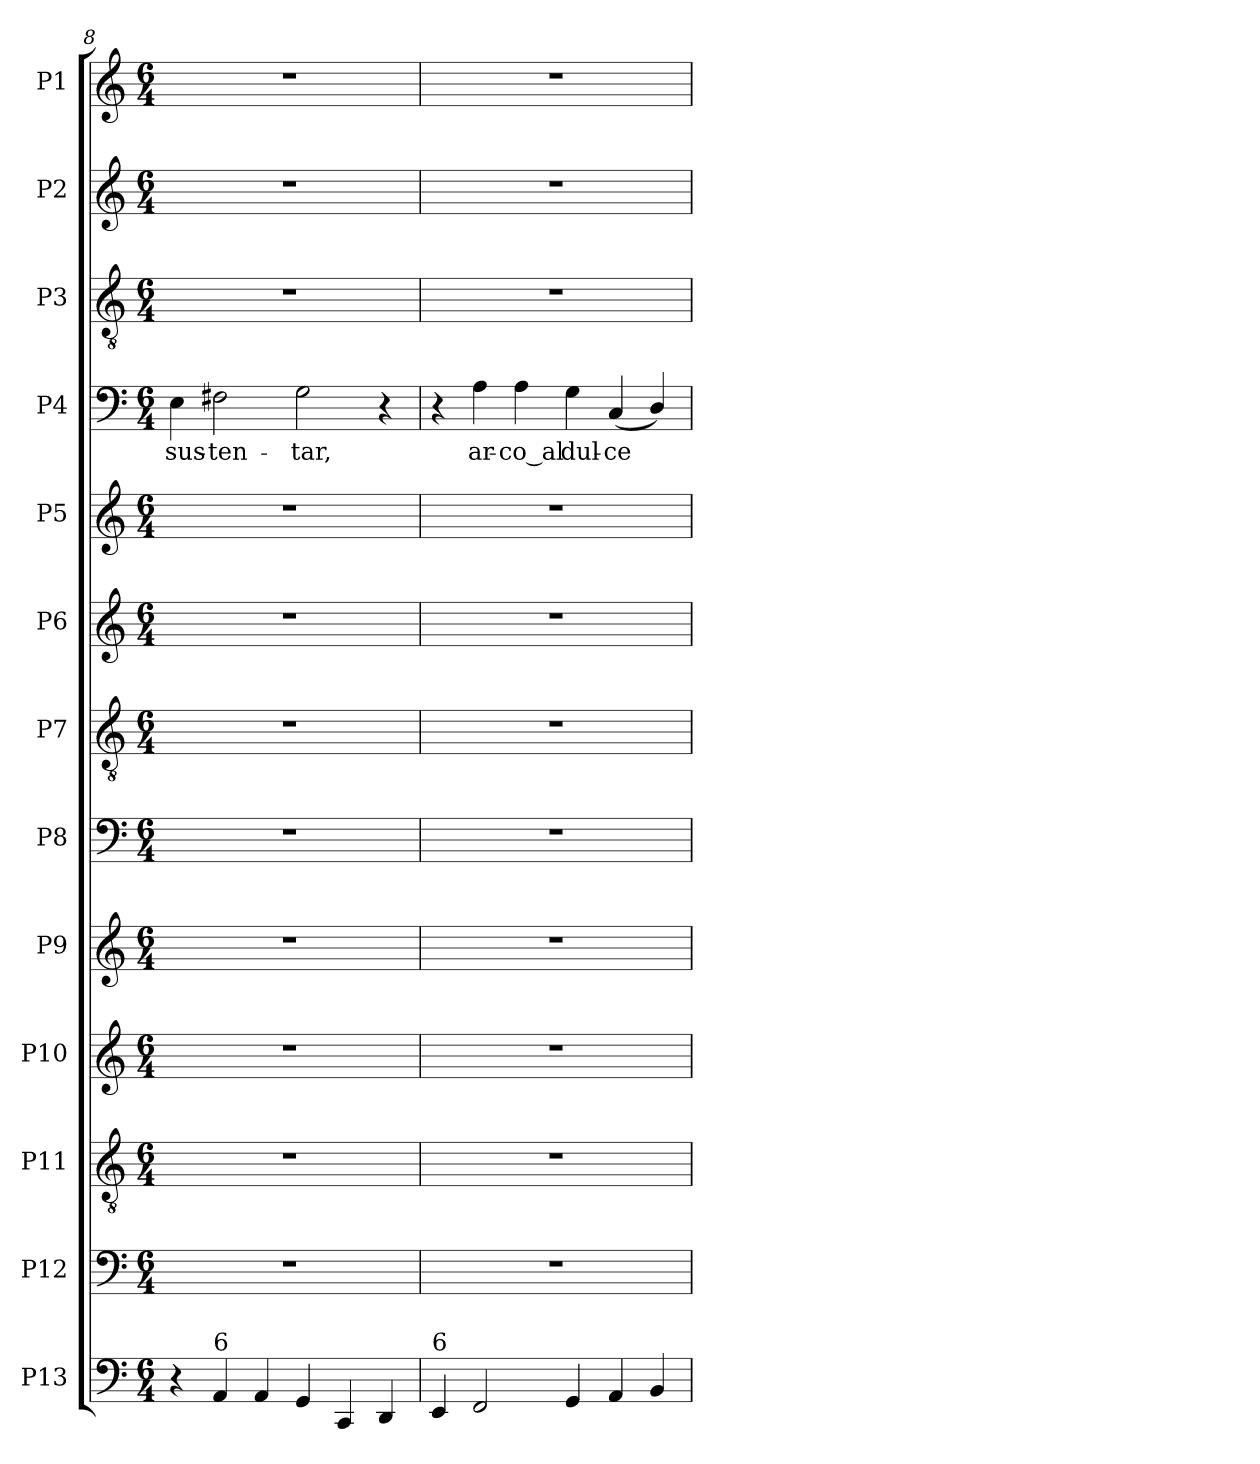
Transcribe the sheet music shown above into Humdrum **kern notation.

**kern	**kern	**kern	**kern	**kern	**kern	**kern	**kern	**kern	**kern	**text	**kern	**kern	**kern
*part13	*part12	*part11	*part10	*part9	*part8	*part7	*part6	*part5	*part4	*part4	*part3	*part2	*part1
*staff13	*staff12	*staff11	*staff10	*staff9	*staff8	*staff7	*staff6	*staff5	*staff4	*staff4	*staff3	*staff2	*staff1
*I"P13	*I"P12	*I"P11	*I"P10	*I"P9	*I"P8	*I"P7	*I"P6	*I"P5	*I"P4	*	*I"P3	*I"P2	*I"P1
!!LO:LB:g=z
*clefF4	*clefF4	*clefGv2	*clefG2	*clefG2	*clefF4	*clefGv2	*clefG2	*clefG2	*clefF4	*	*clefGv2	*clefG2	*clefG2
*	*	*ITrd7c12	*	*	*	*ITrd7c12	*	*	*	*	*ITrd7c12	*	*
*k[]	*k[]	*k[]	*k[]	*k[]	*k[]	*k[]	*k[]	*k[]	*k[]	*	*k[]	*k[]	*k[]
*C:	*C:	*C:	*C:	*C:	*C:	*C:	*C:	*C:	*C:	*	*C:	*C:	*C:
*M6/4	*M6/4	*M6/4	*M6/4	*M6/4	*M6/4	*M6/4	*M6/4	*M6/4	*M6/4	*	*M6/4	*M6/4	*M6/4
=8	=8	=8	=8	=8	=8	=8	=8	=8	=8	=8	=8	=8	=8
!	!LO:N:vis=1	!LO:N:vis=1	!LO:N:vis=1	!LO:N:vis=1	!LO:N:vis=1	!LO:N:vis=1	!LO:N:vis=1	!LO:N:vis=1	!	!	!	!	!
!	!	!	!	!	!	!	!	!	!	!LO:LY:b:color=#000000	!LO:N:vis=1	!LO:N:vis=1	!LO:N:vis=1
4r	1.r	1.r	1.r	1.r	1.r	1.r	1.r	1.r	4Ei\	sus-	1.r	1.r	1.r
!LO:TX:a:t=6	!	!	!	!	!	!	!	!	!	!	!	!	!
!	!	!	!	!	!	!	!	!	!	!LO:LY:b:color=#000000	!	!	!
4AAi/	.	.	.	.	.	.	.	.	2F#Xi\	-ten-	.	.	.
4AAi/	.	.	.	.	.	.	.	.	.	.	.	.	.
!	!	!	!	!	!	!	!	!	!	!LO:LY:b:color=#000000	!	!	!
4GGi/	.	.	.	.	.	.	.	.	2Gi\	-tar,	.	.	.
4CCi/	.	.	.	.	.	.	.	.	.	.	.	.	.
4DDi/	.	.	.	.	.	.	.	.	4r	.	.	.	.
=9	=9	=9	=9	=9	=9	=9	=9	=9	=9	=9	=9	=9	=9
!LO:TX:a:t=6	!	!	!	!	!	!	!	!	!	!	!	!	!
!	!LO:N:vis=1	!LO:N:vis=1	!LO:N:vis=1	!LO:N:vis=1	!LO:N:vis=1	!LO:N:vis=1	!LO:N:vis=1	!LO:N:vis=1	!	!	!LO:N:vis=1	!LO:N:vis=1	!LO:N:vis=1
4EEi/	1.r	1.r	1.r	1.r	1.r	1.r	1.r	1.r	4r	.	1.r	1.r	1.r
!	!	!	!	!	!	!	!	!	!	!LO:LY:b:color=#000000	!	!	!
2FFi/	.	.	.	.	.	.	.	.	4Ai\	ar-	.	.	.
!	!	!	!	!	!	!	!	!	!	!LO:LY:b:color=#000000	!	!	!
.	.	.	.	.	.	.	.	.	4Ai\	-co_al	.	.	.
!	!	!	!	!	!	!	!	!	!	!LO:LY:b:color=#000000	!	!	!
4GGi/	.	.	.	.	.	.	.	.	4Gi\	dul-	.	.	.
!	!	!	!	!	!	!	!	!	!	!LO:LY:b:color=#000000	!	!	!
4AAi/	.	.	.	.	.	.	.	.	(4Ci/	-ce	.	.	.
4BBi/	.	.	.	.	.	.	.	.	4Di/)	.	.	.	.
=	=	=	=	=	=	=	=	=	=	=	=	=	=
*-	*-	*-	*-	*-	*-	*-	*-	*-	*-	*-	*-	*-	*-
